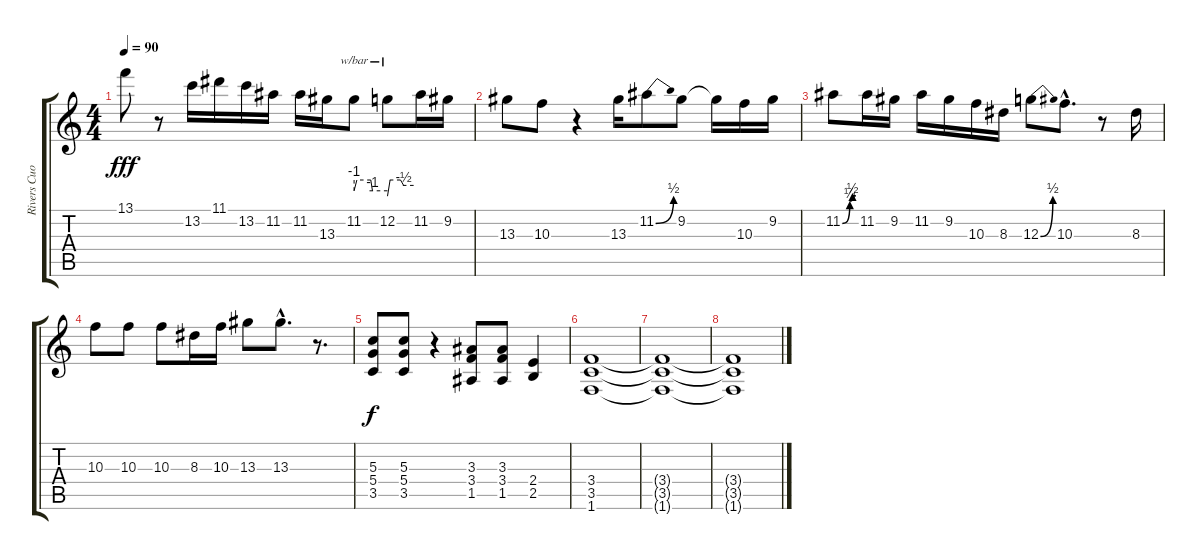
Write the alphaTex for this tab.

\track ("Rivers Cuomo" "Rivers Cuo") {instrument overdrivenguitar}
\staff {score tabs}
\tuning (E4 B3 G3 D3 A2 E2) {hide}
\ts (4 4)
\tempo 90
\clef g2
\ks c
13.1{t}.8{dy fff} r.8 13.2.16 11.1.16 13.2.16 11.2.16 11.2.16 13.3.16 11.2.8{tbe (custom default 0 -4 5 0 30 0 33 -4 60 -4)} 12.2.8{tbe (custom default 0 -8 6 0 30 0 37 -2 60 -2)} 11.2.16 9.2.16 |
13.3.8 10.3.8 r.4 13.3.16 11.2{be (bend 0 0 60 2)}.8 9.2.8 9.2{t}.16 10.3.16 9.2.16 |
11.2{be (custom 0 0 33 1 45 2 60 2)}.8 11.2.16 9.2.16 11.2.16 9.2.16 10.3.16 8.3.16 12.3{be (bend 0 0 60 2)}.8 10.3{hac}.8{d} r.8 8.3.16 |
10.3.8 10.3.8 10.3.8 8.3.16 10.3.16 13.3.8 13.3{hac}.8{d} r.8{d} |
(5.3 5.4 3.5).8{dy f instrument overdrivenguitar} (5.3 5.4 3.5).8 r.4 (3.3 3.4 1.5).8 (3.3 3.4 1.5).8 (2.4 2.5).4 |
(3.4 3.5 1.6).1{volume 0} |
(3.4{t} 3.5{t} 1.6{t}).1 |
(3.4{t} 3.5{t} 1.6{t}).1
